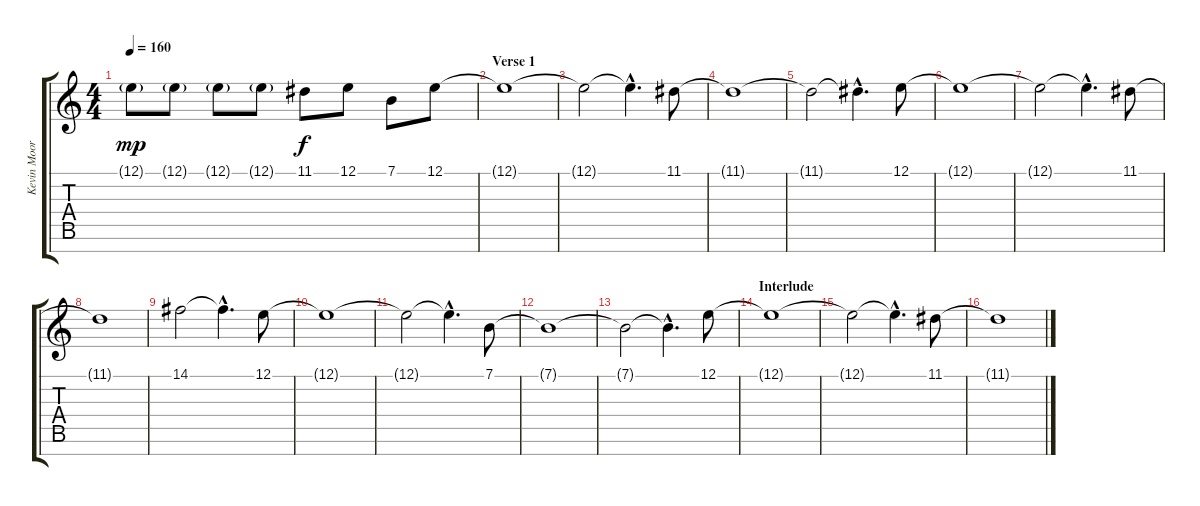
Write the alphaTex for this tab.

\track ("Kevin Moore Lead Keyboard" "Kevin Moor") {instrument lead2sawtooth}
\staff {score tabs}
\tuning (E4 B3 G3 D3 A2 E2 B1) {hide}
\ts (4 4)
\tempo 160
\clef g2
\ks c
12.1{g}.8{dy mp} 12.1{g}.8 12.1{g}.8 12.1{g}.8 11.1.8{dy f} 12.1.8 7.1.8 12.1.8 |
\section ("" "Verse 1")
12.1{t}.1{instrument stringensemble1} |
12.1{t}.2 12.1{hac t}.4{d} 11.1.8 |
11.1{t}.1 |
11.1{t}.2 11.1{hac t}.4{d} 12.1.8 |
12.1{t}.1{instrument stringensemble1} |
12.1{t}.2 12.1{hac t}.4{d} 11.1.8 |
11.1{t}.1 |
14.1.2 14.1{hac t}.4{d} 12.1.8 |
12.1{t}.1 |
12.1{t}.2 12.1{hac t}.4{d} 7.1.8 |
7.1{t}.1 |
7.1{t}.2 7.1{hac t}.4{d} 12.1.8 |
\section ("" "Interlude")
12.1{t}.1 |
12.1{t}.2 12.1{hac t}.4{d} 11.1.8 |
11.1{t}.1
